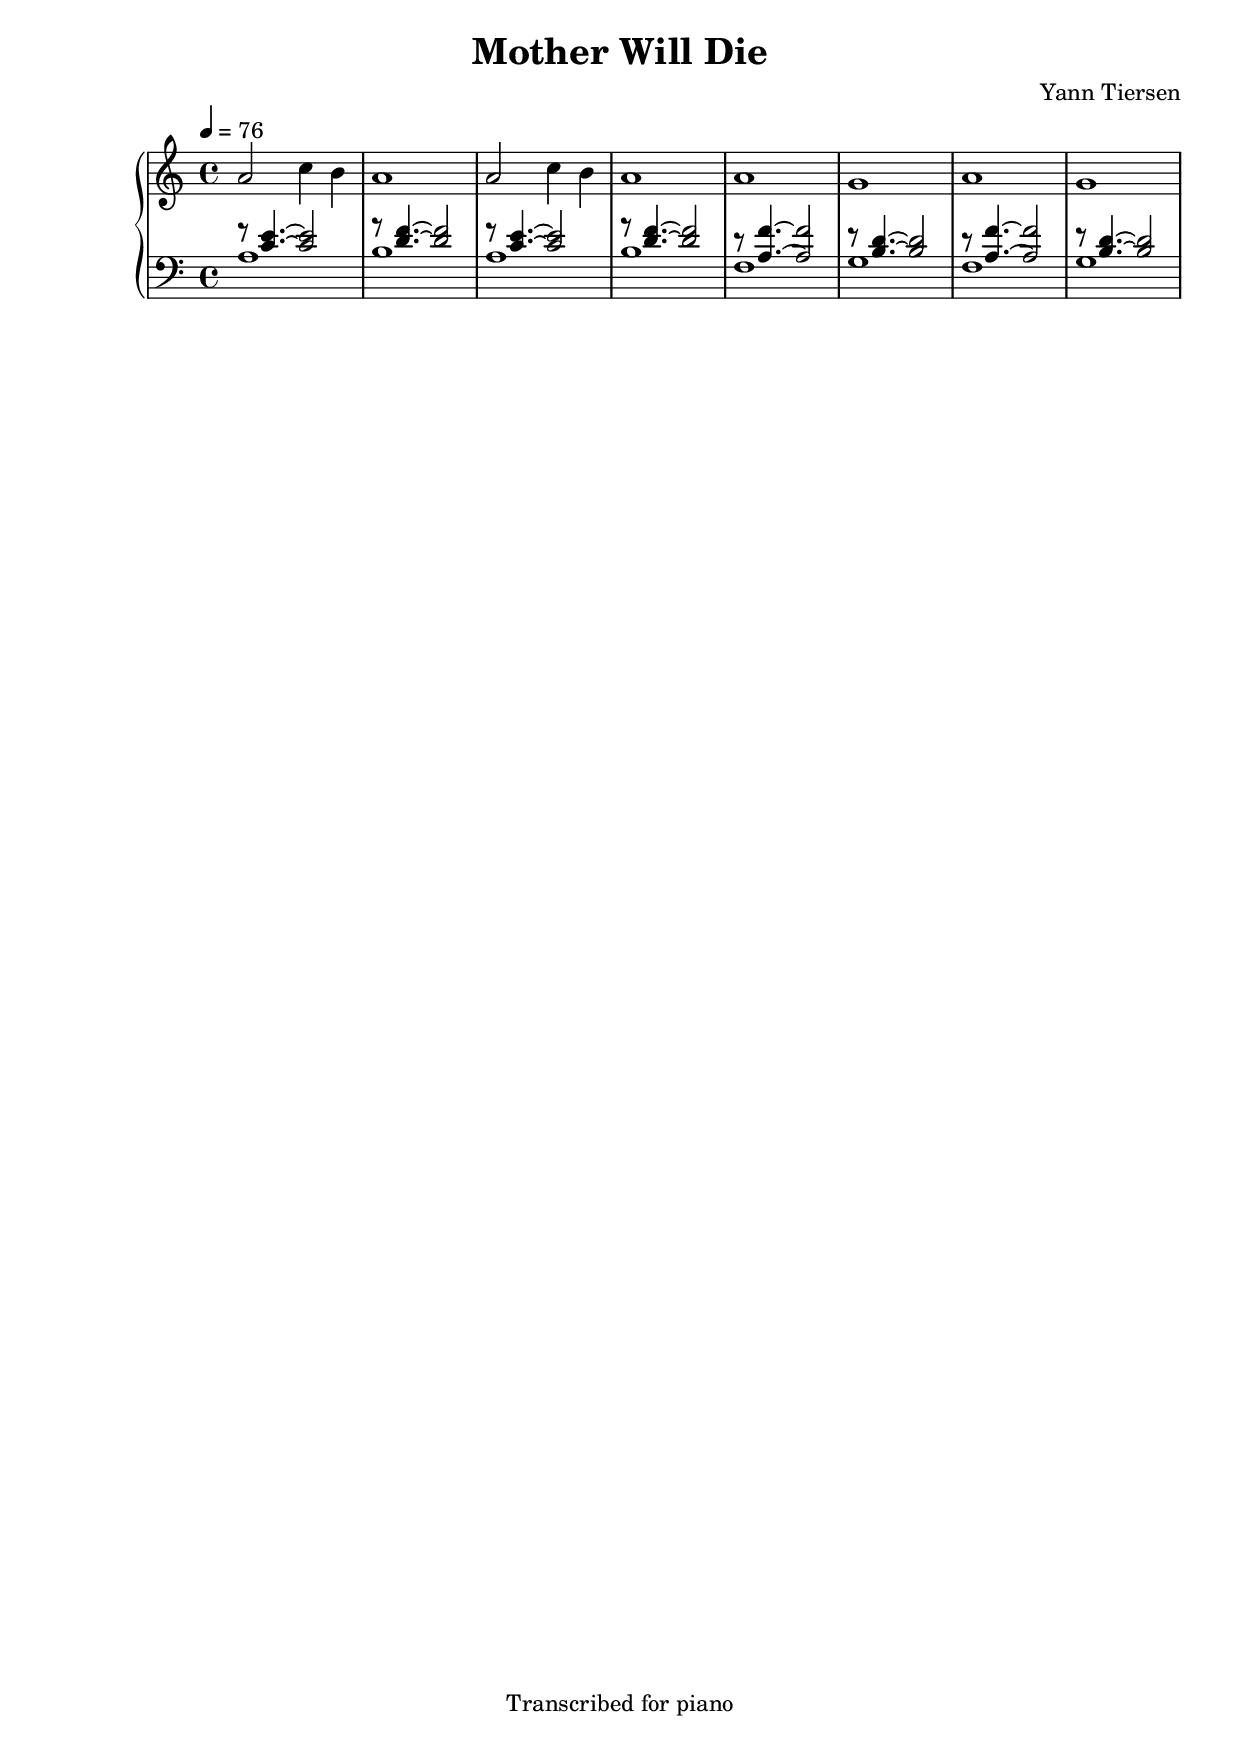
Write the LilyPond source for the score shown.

\version "2.20.0"

\header {
  title = "Mother Will Die"
  composer = "Yann Tiersen"
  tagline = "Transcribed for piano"
}

global = {
  \key a \minor
  \time 4/4
  \tempo 4 = 76
}

upper = \relative c'' {
  \global
  \clef treble
  
  % Main theme - first section
   { a2 c4 b4 | a1 | a2 c4 b4 | a1 | a1 | g1 | a1 | g1}
}

low = \relative c' {
  \global
  \clef bass
    << { r8 <c e>4.~<c e>2 | r8 <d f>4.~<d f>2 |
         r8 <c e>4.~<c e>2 | r8 <d f>4.~<d f>2 |
         r8 <a f'>4.~<a f'>2 | r8 <b d>4.~<b d>2 |
         r8 <a f'>4.~<a f'>2 | r8 <b d>4.~<b d>2 |} \\
       \\
       {a1 | b1 | a1 | b1 | f | g1 | f1 | g1} >>
}

\score {
  \new PianoStaff <<
    \new Staff = "upper" \upper
    \new Staff = "lower" \low
>>

  \layout { }
  \midi { }
}
